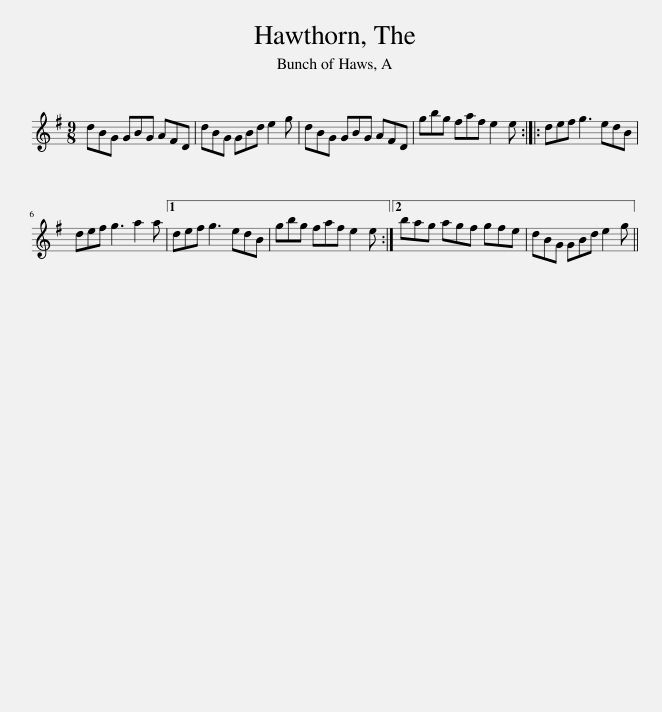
X:1
L:1/8
M:9/8
I:linebreak $
K:G
V:1 treble
V:1
 dBG GBG AFD | dBG GBd e2 g | dBG GBG AFD | gbg faf e2 e :: def g3 edB |$ %5
 def g3 a2 a |1 def g3 edB | gbg faf e2 e :|2 bag agf gfe | dBG GBd e2 g || %10
